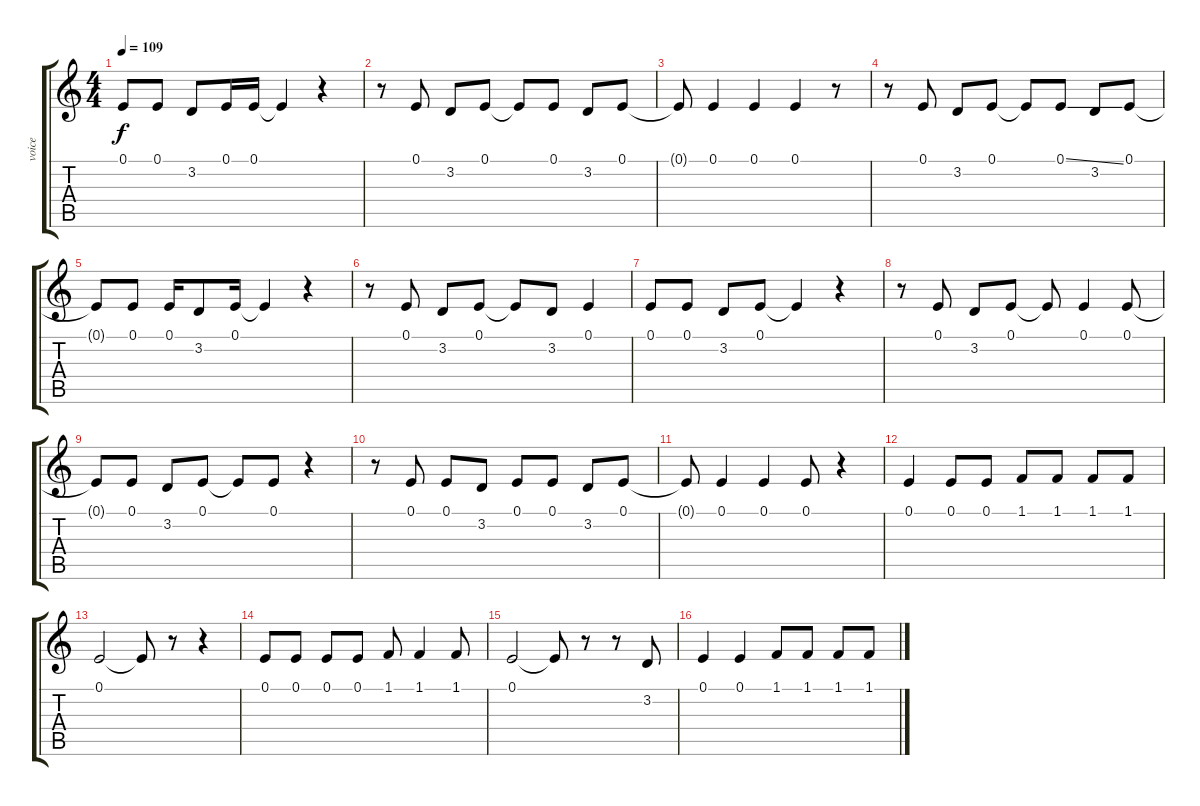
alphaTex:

\track ("voice" "voice") {instrument harmonica}
\staff {score tabs}
\tuning (E4 B3 G3 D3 A2 E2) {hide}
\ts (4 4)
\tempo 109
\clef g2
\ks c
0.1{t}.8{dy f} 0.1.8 3.2.8 0.1.16 0.1.16 0.1{t}.4 r.4 |
r.8 0.1.8 3.2.8 0.1.8 0.1{t}.8 0.1.8 3.2.8 0.1.8 |
0.1{t}.8 0.1.4 0.1.4 0.1.4 r.8 |
r.8 0.1.8 3.2.8 0.1.8 0.1{t}.8 0.1{ss}.8 3.2.8 0.1.8 |
0.1{t}.8 0.1.8 0.1.16 3.2.8 0.1.16 0.1{t}.4 r.4 |
r.8 0.1.8 3.2.8 0.1.8 0.1{t}.8 3.2.8 0.1.4 |
0.1.8 0.1.8 3.2.8 0.1.8 0.1{t}.4 r.4 |
r.8 0.1.8 3.2.8 0.1.8 0.1{t}.8 0.1.4 0.1.8 |
0.1{t}.8 0.1.8 3.2.8 0.1.8 0.1{t}.8 0.1.8 r.4 |
r.8 0.1.8 0.1.8 3.2.8 0.1.8 0.1.8 3.2.8 0.1.8 |
0.1{t}.8 0.1.4 0.1.4 0.1.8 r.4 |
0.1.4 0.1.8 0.1.8 1.1.8 1.1.8 1.1.8 1.1.8 |
0.1.2 0.1{t}.8 r.8 r.4 |
0.1.8 0.1.8 0.1.8 0.1.8 1.1.8 1.1.4 1.1.8 |
0.1.2 0.1{t}.8 r.8 r.8 3.2.8 |
0.1.4 0.1.4 1.1.8 1.1.8 1.1.8 1.1.8
